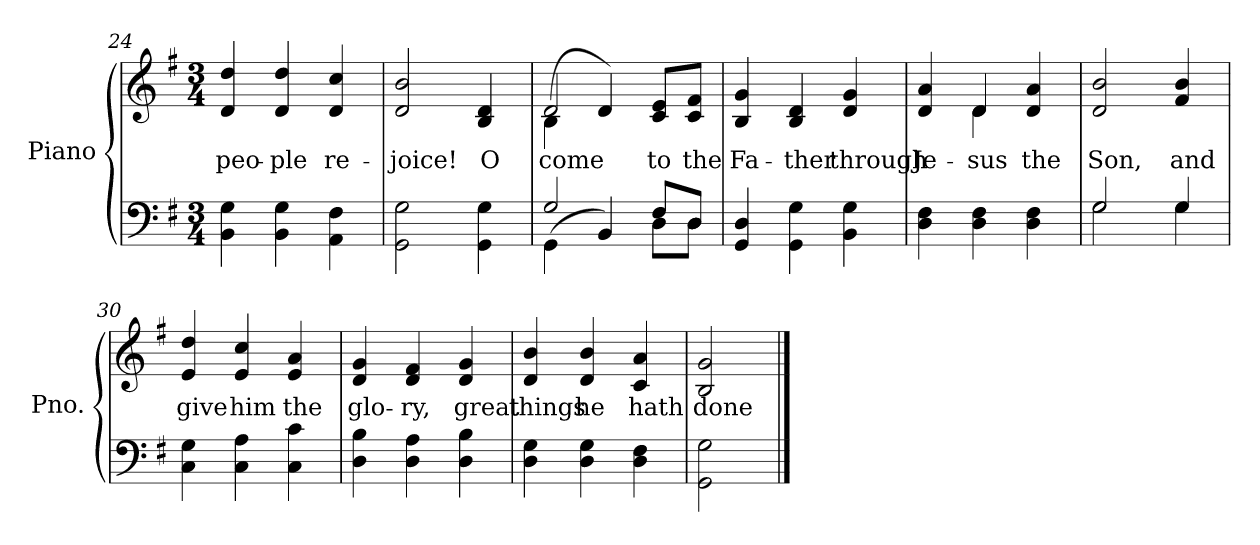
**kern	**kern	**text
*part2	*part1	*part1
*staff2	*staff1	*staff1
*I"Piano	*I"Piano	*
*I'Pno.	*I'Pno.	*
*clefF4	*clefG2	*
*k[f#]	*k[f#]	*
*G:	*G:	*
*M3/4	*M3/4	*
=24	=24	=24
!	!	!LO:LY:b:color=#000000
4BBi\ 4Gi	4di/ 4ddi	peo-
!	!	!LO:LY:b:color=#000000
4BBi\ 4Gi	4di/ 4ddi	-ple
!	!	!LO:LY:b:color=#000000
4AAi\ 4F#i	4di/ 4cci	re-
=25	=25	=25
!	!	!LO:LY:b:color=#000000
2GGi\ 2Gi	2di/ 2bi	-joice!
!	!	!LO:LY:b:color=#000000
4GGi\ 4Gi	4Bi/ 4di	O
=26	=26	=26
*^	*	*
!	!	!	!LO:LY:b:color=#000000
*	*	*^	*
2Gi/	(4GGi\	2di/	(4Bi\	come
.	4BBi/)	.	4di/)	.
!	!	!	!	!LO:LY:b:color=#000000
8F#i/L	8Di\L	8ci/ 8ei/L	4ryy	to
!	!	!	!	!LO:LY:b:color=#000000
8Di/J	8Di\J	8ci/ 8f#i/J	.	the
*v	*v	*	*	*
*	*v	*v	*
=27	=27	=27
*^	*	*
!	!	!	!LO:LY:b:color=#000000
*v	*v	*	*
4GGi/ 4Di	4Bi/ 4gi	Fa-
!	!	!LO:LY:b:color=#000000
4GGi\ 4Gi	4Bi/ 4di	-ther
!	!	!LO:LY:b:color=#000000
4BBi\ 4Gi	4di/ 4gi	through
!!LO:LB:g=z
=28	=28	=28
!	!	!LO:LY:b:color=#000000
*	*^	*
4Di\ 4F#i	4di/ 4ai	4ryy	Je-
!	!	!	!LO:LY:b:color=#000000
4Di\ 4F#i	4di/	4di\	-sus
!	!	!	!LO:LY:b:color=#000000
4Di\ 4F#i	4di/ 4ai	4ryy	the
*	*v	*v	*
=29	=29	=29
*^	*	*
*	*	*^	*
!	!	!	!	!LO:LY:b:color=#000000
*	*	*v	*v	*
2Gi/	2Gi\	2di/ 2bi	Son,
!	!	!	!LO:LY:b:color=#000000
4Gi/	4Gi\	4f#i/ 4bi	and
*v	*v	*	*
=30	=30	=30
*^	*	*
!	!	!	!LO:LY:b:color=#000000
*v	*v	*	*
4Ci\ 4Gi	4ei/ 4ddi	give
!	!	!LO:LY:b:color=#000000
4Ci\ 4Ai	4ei/ 4cci	him
!	!	!LO:LY:b:color=#000000
4Ci\ 4ci	4ei/ 4ai	the
!!LO:LB:g=z
=31	=31	=31
!	!	!LO:LY:b:color=#000000
4Di\ 4Bi	4di/ 4gi	glo-
!	!	!LO:LY:b:color=#000000
4Di\ 4Ai	4di/ 4f#i	-ry,
!	!	!LO:LY:b:color=#000000
4Di\ 4Bi	4di/ 4gi	great
=32	=32	=32
!	!	!LO:LY:b:color=#000000
4Di\ 4Gi	4di/ 4bi	things
!	!	!LO:LY:b:color=#000000
4Di\ 4Gi	4di/ 4bi	he
!	!	!LO:LY:b:color=#000000
4Di\ 4F#i	4ci/ 4ai	hath
=33	=33	=33
!	!	!LO:LY:b:color=#000000
2GGi\ 2Gi	2Bi/ 2gi	done
==	==	==
*-	*-	*-
